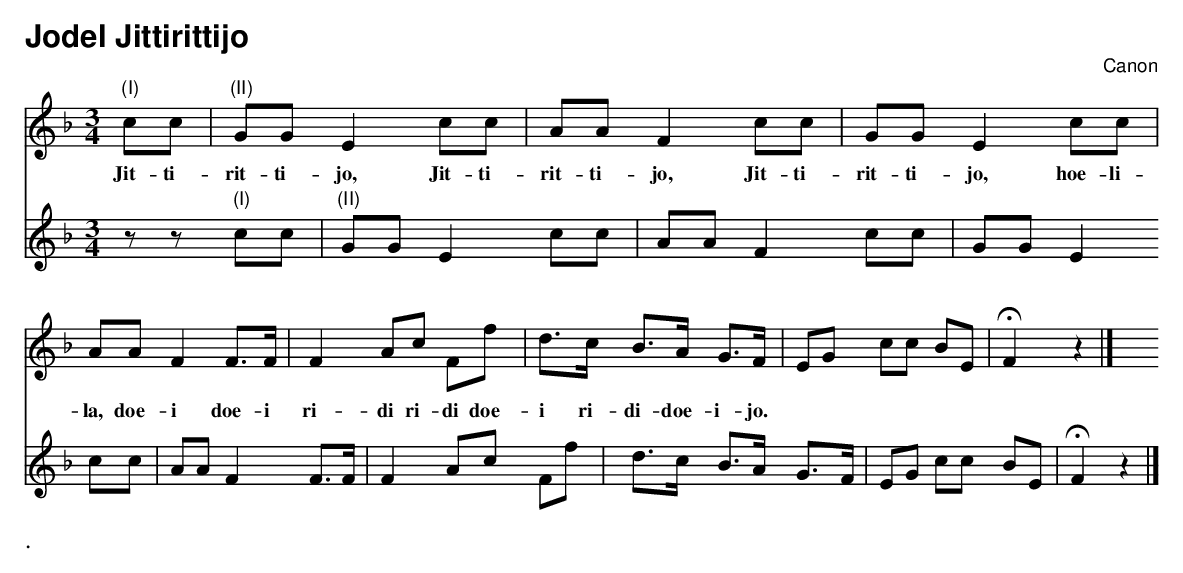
X:1
T:Jodel Jittirittijo
C: Canon
Q:1/4=120
M:3/4
L:1/8
K:C clef=treble
V:1
[K:F]"(I)" cc |"(II)" GG E2 cc | AA F2 cc | GG E2 cc | AA F2 F>F | F2 Ac Ff | d>c B>A G>F | EG cc BE |!fermata! F2 z2 |]
w: Jit-ti-rit-ti-jo, Jit-ti-rit-ti-jo, Jit-ti-rit-ti-jo, hoe-li-la, doe-i doe-i ri-di ri-di doe-i ri-di-doe-i-jo.
V:2
[K:F] zz"(I)" cc |"(II)" GG E2 cc | AA F2 cc | GG E2 cc | AA F2 F>F | F2 Ac Ff | d>c B>A G>F | EG cc BE |!fermata! F2 z2 |]
.
